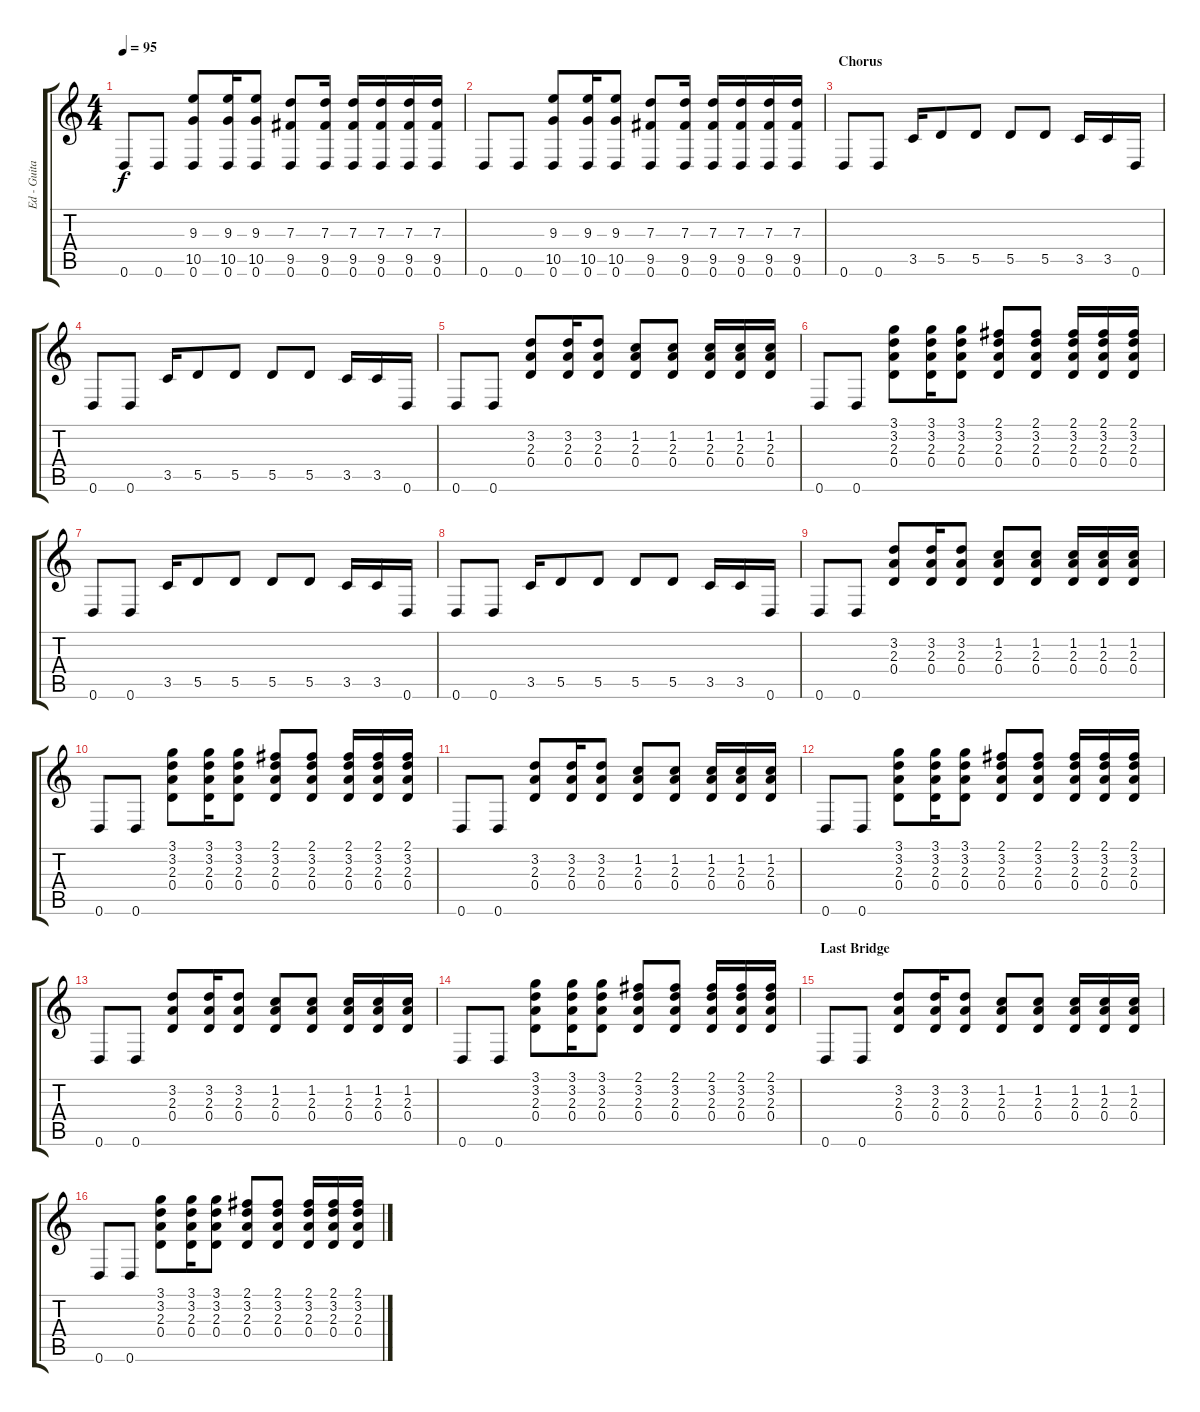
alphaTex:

\track ("Ed - Guitar" "Ed - Guita") {instrument overdrivenguitar}
\staff {score tabs}
\tuning (E4 B3 G3 D3 A2 D2) {hide}
\ts (4 4)
\tempo 95
\clef g2
\ks c
0.6.8{dy f} 0.6.8 (9.3 10.5 0.6).8 (9.3 10.5 0.6).16 (9.3 10.5 0.6).8 (7.3 9.5 0.6).8 (7.3 9.5 0.6).16 (7.3 9.5 0.6).16 (7.3 9.5 0.6).16 (7.3 9.5 0.6).16 (7.3 9.5 0.6).16 |
0.6.8 0.6.8 (9.3 10.5 0.6).8 (9.3 10.5 0.6).16 (9.3 10.5 0.6).8 (7.3 9.5 0.6).8 (7.3 9.5 0.6).16 (7.3 9.5 0.6).16 (7.3 9.5 0.6).16 (7.3 9.5 0.6).16 (7.3 9.5 0.6).16 |
\section ("" "Chorus")
0.6.8 0.6.8 3.5.16 5.5.8 5.5.8 5.5.8 5.5.8 3.5.16 3.5.16 0.6.16 |
0.6.8 0.6.8 3.5.16 5.5.8 5.5.8 5.5.8 5.5.8 3.5.16 3.5.16 0.6.16 |
0.6.8 0.6.8 (3.2 2.3 0.4).8 (3.2 2.3 0.4).16 (3.2 2.3 0.4).8 (1.2 2.3 0.4).8 (1.2 2.3 0.4).8 (1.2 2.3 0.4).16 (1.2 2.3 0.4).16 (1.2 2.3 0.4).16 |
0.6.8 0.6.8 (3.1 3.2 2.3 0.4).8 (3.1 3.2 2.3 0.4).16 (3.1 3.2 2.3 0.4).8 (2.1 3.2 2.3 0.4).8 (2.1 3.2 2.3 0.4).8 (2.1 3.2 2.3 0.4).16 (2.1 3.2 2.3 0.4).16 (2.1 3.2 2.3 0.4).16 |
0.6.8 0.6.8 3.5.16 5.5.8 5.5.8 5.5.8 5.5.8 3.5.16 3.5.16 0.6.16 |
0.6.8 0.6.8 3.5.16 5.5.8 5.5.8 5.5.8 5.5.8 3.5.16 3.5.16 0.6.16 |
0.6.8 0.6.8 (3.2 2.3 0.4).8 (3.2 2.3 0.4).16 (3.2 2.3 0.4).8 (1.2 2.3 0.4).8 (1.2 2.3 0.4).8 (1.2 2.3 0.4).16 (1.2 2.3 0.4).16 (1.2 2.3 0.4).16 |
0.6.8 0.6.8 (3.1 3.2 2.3 0.4).8 (3.1 3.2 2.3 0.4).16 (3.1 3.2 2.3 0.4).8 (2.1 3.2 2.3 0.4).8 (2.1 3.2 2.3 0.4).8 (2.1 3.2 2.3 0.4).16 (2.1 3.2 2.3 0.4).16 (2.1 3.2 2.3 0.4).16 |
0.6.8 0.6.8 (3.2 2.3 0.4).8 (3.2 2.3 0.4).16 (3.2 2.3 0.4).8 (1.2 2.3 0.4).8 (1.2 2.3 0.4).8 (1.2 2.3 0.4).16 (1.2 2.3 0.4).16 (1.2 2.3 0.4).16 |
0.6.8 0.6.8 (3.1 3.2 2.3 0.4).8 (3.1 3.2 2.3 0.4).16 (3.1 3.2 2.3 0.4).8 (2.1 3.2 2.3 0.4).8 (2.1 3.2 2.3 0.4).8 (2.1 3.2 2.3 0.4).16 (2.1 3.2 2.3 0.4).16 (2.1 3.2 2.3 0.4).16 |
0.6.8 0.6.8 (3.2 2.3 0.4).8 (3.2 2.3 0.4).16 (3.2 2.3 0.4).8 (1.2 2.3 0.4).8 (1.2 2.3 0.4).8 (1.2 2.3 0.4).16 (1.2 2.3 0.4).16 (1.2 2.3 0.4).16 |
0.6.8 0.6.8 (3.1 3.2 2.3 0.4).8 (3.1 3.2 2.3 0.4).16 (3.1 3.2 2.3 0.4).8 (2.1 3.2 2.3 0.4).8 (2.1 3.2 2.3 0.4).8 (2.1 3.2 2.3 0.4).16 (2.1 3.2 2.3 0.4).16 (2.1 3.2 2.3 0.4).16 |
\section ("" "Last Bridge")
0.6.8 0.6.8 (3.2 2.3 0.4).8 (3.2 2.3 0.4).16 (3.2 2.3 0.4).8 (1.2 2.3 0.4).8 (1.2 2.3 0.4).8 (1.2 2.3 0.4).16 (1.2 2.3 0.4).16 (1.2 2.3 0.4).16 |
0.6.8 0.6.8 (3.1 3.2 2.3 0.4).8 (3.1 3.2 2.3 0.4).16 (3.1 3.2 2.3 0.4).8 (2.1 3.2 2.3 0.4).8 (2.1 3.2 2.3 0.4).8 (2.1 3.2 2.3 0.4).16 (2.1 3.2 2.3 0.4).16 (2.1 3.2 2.3 0.4).16
